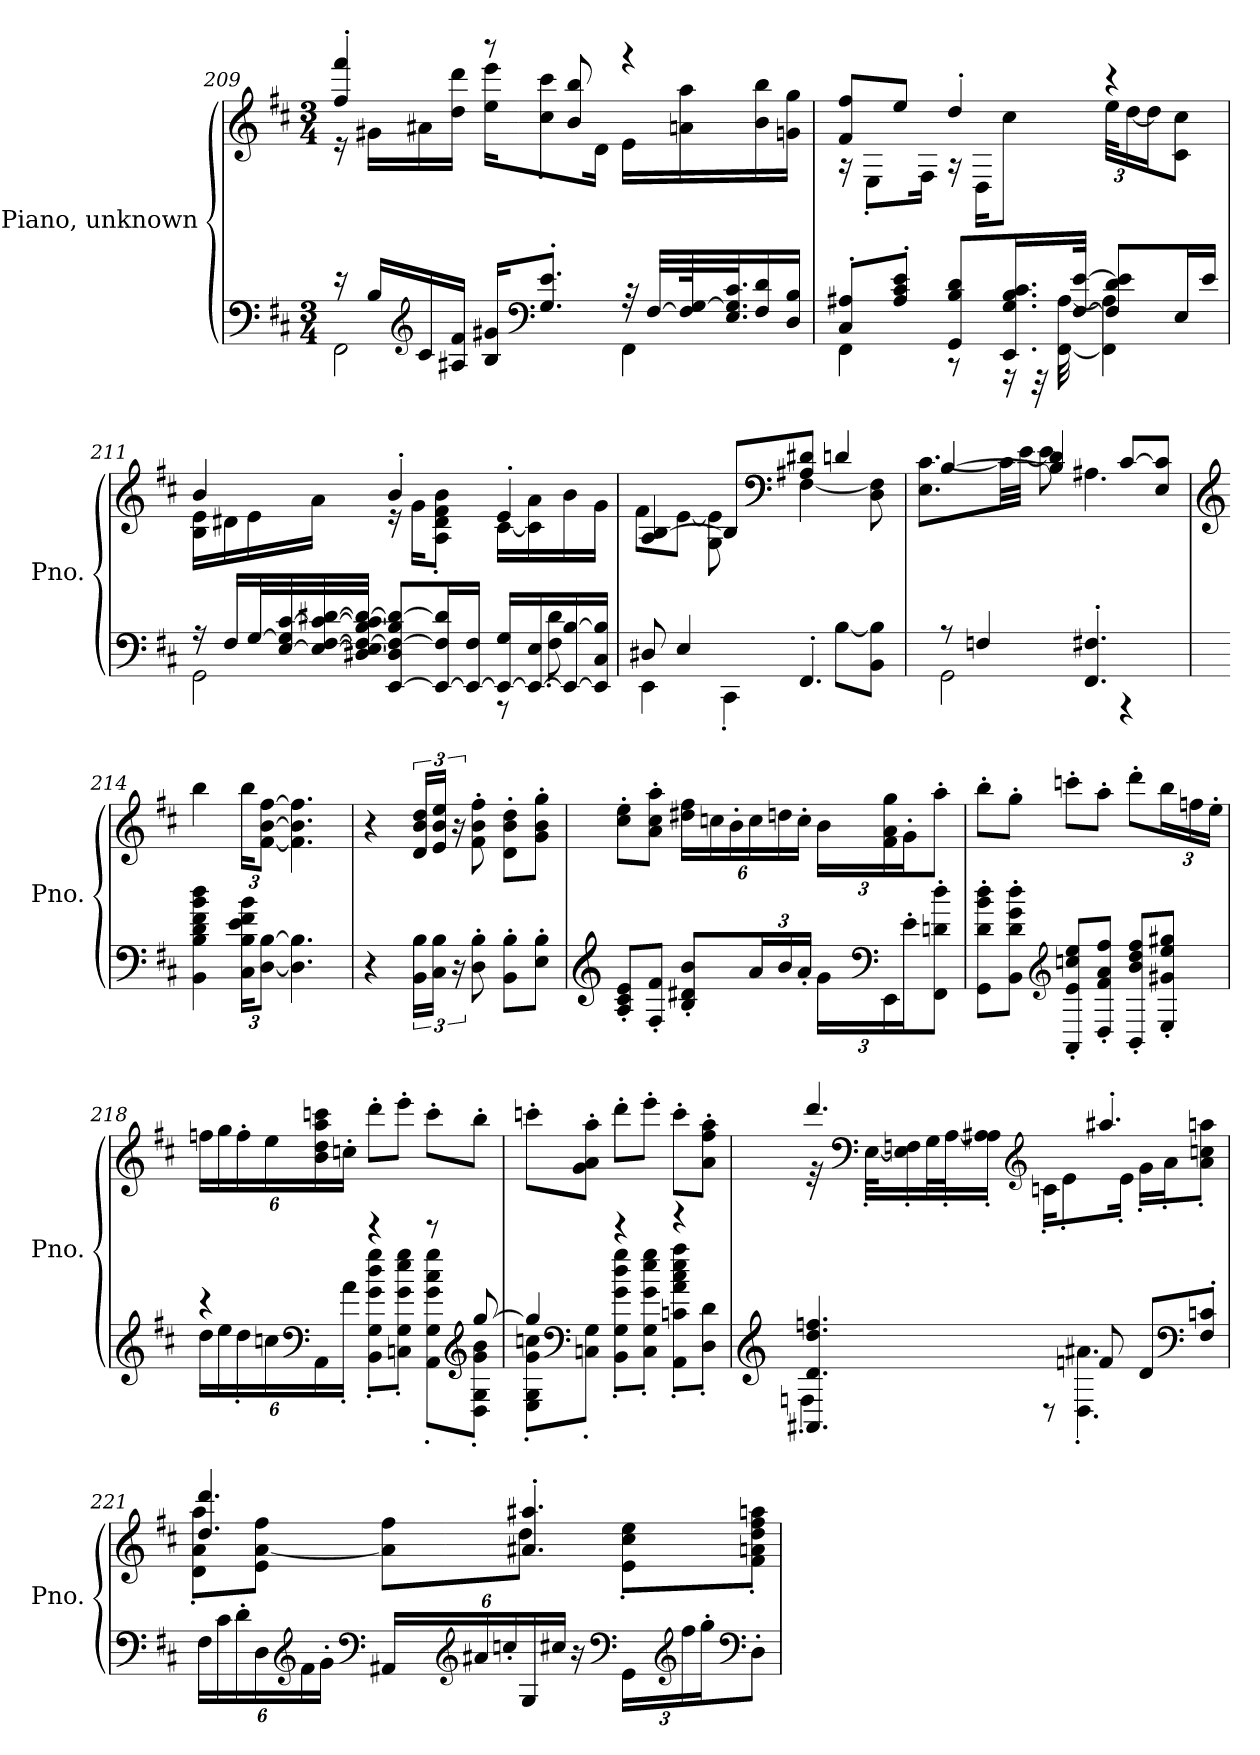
**kern	**kern
*part1	*part1
*staff2	*staff1
*I"Piano, unknown	*
*I'Pno.	*
!!LO:LB:g=z
*clefF4	*clefG2
*k[f#c#]	*k[f#c#]
*M3/4	*M3/4
=209	=209
*^	*^
16r	2FF#\	4ff#/' 4fff#/'	16r
16B/LL	.	.	16g#X\LL
*clefG2	*	*	*
16c#/	.	.	16a#X\
16A#X/ 16f#/JJ	.	.	16dd\ 16ddd\JJ
16B/ 16g#X/KL	.	8r	16ee\ 16eee\KL
*clefF4	*	*	*
8.G/' 8.e/'J	.	.	8cc#\' 8ccc#\'
.	.	8b/ 8bb/	.
.	.	.	16d\Jk
32r	4FF#\	4r	16e\LL
[32F#/LLL	.	.	.
64F#/] [64G/K	.	.	16an\ 16aa\
32.E/ 32.G/] 32.c#/J	.	.	.
16F#/ 16d/	.	.	16b\ 16bb\
16D/ 16B/JJ	.	.	16gn\ 16gg\JJ
=210	=210	=210	=210
8C#/' 8A#X/'L	4FF#\	8f#/ 8ff#/L	16r
.	.	.	8E'\L
8A#/' 8c#/' 8e/'J	.	8ee/J	.
.	.	.	16F#\Jk
8GG/ 8B/ 8d/L	8r	4dd'/	16r
.	.	.	16D\KL
16.EE/ 16.G/ 16.B/ 16.c#/L	16r	.	8cc#\J
.	32r	.	.
[32F#/ [32e/JJk	[32FF#\ [32A#\	.	.
*	*	*	*Xbrackettup
8F#/] 8d/ 8e/]L	4FF#\] 4A#\]	4r	48ee\KLL
.	.	.	[24dd\
.	.	.	16dd\J]
16E/L	.	.	8c#\ 8cc#\J
16e/JJ	.	.	.
!!LO:LB:g=z	!!
=211	=211	=211	=211
16r	2GG\	4b/	16B\ 16e\LL
16F#/LL	.	.	16d#X\
[32G/L	.	.	16e\
[32E/ 32G/] [32c#/	.	.	.
32E/_ [32F#/ 32c#/_ [32d#X/	.	.	16a\JJ
[32D#X/ 32E/] 32F#/_ [32B/ 32c#/] 32d#/_JJJ	.	.	.
[8EE/ 8D#/] 8F#/_ 8B/] 8d#/_L	.	4b'/	16r
.	.	.	16g\KL
16EE/_ 16F#/] 16d#/]L	.	.	8A\' 8d#\' 8f#\' 8b\'J
16EE/_ 16F#/JJ	.	.	.
16EE/_ 16G/LL	8r	4e'/	[16c#\LL
16EE/_ 16E/	.	.	16c#\] 16a\
16EE/_ [16B/	8F#\' 8d#\'	.	16b\
16EE/] 16C#/ 16B/]JJ	.	.	16g\JJ
=212	=212	=212	=212
8D#X/	4EE\	4A/ [4B/	8f#\L
4E/	.	.	[8e\J
.	4CC#'\	8B/L]	8G\ 8e\]
*	*	*clefF4	*
4.FF#'/	.	8A#X/ 8d#X/J	[4F#\
.	[8B\L	4dn/	.
.	8BB\ 8B\]J	.	8D\ 8F#\]
!!LO:LB:g=z	!!
=213	=213	=213	=213
8r	2GG\	[4B/	8.E\ [8.c#\L
4Fn/	.	.	.
.	.	.	32c#\LL]
.	.	.	[32e\JJJ
.	.	4B/] 4d/	8e\]
4.FF#/' 4.F#X/'	.	.	4.A#X\
.	4r	[8c#/L	.
.	.	8E/ 8c#/]J	.
*v	*v	*	*
*	*v	*v
=214	=214
*	*clefG2
4BB\ 4B\ 4d\ 4f#\ 4b\ 4dd\	4bb\
*Xbrackettup	*
24C#\ 24B\ 24e\ 24f#\ 24b\KL	24bb\KL
[12D\ [12B\J	[12f#\ [12b\ [12ff#\J
4.D\] 4.B\]	4.f#\] 4.b\] 4.ff#\]
=215	=215
4r	4r
*brackettup	*brackettup
24BB\ 24B\LL	24d/ 24b/ 24dd/LL
24C#\ 24B\JJ	24e/ 24b/ 24ee/JJ
24r	24r
8D\' 8B\'	8f#\' 8b\' 8ff#\'
8BB\' 8B\'L	8d\' 8b\' 8dd\'L
8E\' 8B\'J	8g\' 8b\' 8gg\'J
!!LO:PB:g=z
=216	=216
*clefG2	*
8A/' 8c#/' 8e/'L	8cc#\' 8ee\'L
8F#/' 8f#/'J	8a\' 8cc#\' 8aa\'J
*	*Xbrackettup
8B/' 8d#X/' 8b/'L	24dd#X\ 24ff#\LL
.	24ccn\
.	24b'\
*Xbrackettup	*
24a/L	24cc\
24b/	24ddn\
24a'/JJ	24cc'\JJ
24g\LL	24b\LL
*clefF4	*
24EE\	24f#\ 24a\ 24gg\
24e'\J	24g'\J
8FF#\' 8dn\' 8dd\'J	8aa'\J
=217	=217
8GG\' 8d\' 8b\' 8dd\'L	8bb'\L
8BB\' 8d\' 8g\' 8dd\'J	8gg'\J
*clefG2	*
8AA/' 8e/' 8ccn/' 8ee/'L	8cccn'\L
8D/' 8f#/' 8a/' 8ff#/'J	8aa'\J
8BB/' 8b/' 8dd/' 8ff#/'L	8ddd'\L
8E/' 8g#X/' 8ee/' 8gg#X/'J	24bb\L
.	24ffn\
.	24ee'\JJ
!!LO:LB:g=z
=218	=218
*^	*
4r	24dd\LL	24ffn\LL
.	24ee\	24gg\
.	24dd'\	24ff'\
.	24ccn\	24ee\
*clefF4	*	*
.	24AA\	24b\ 24dd\ 24aa\ 24cccn\
.	24a'\JJ	24ccn'\JJ
4r	8BB\' 8G\' 8g\' 8dd\' 8gg\'L	8ddd'\L
.	8Cn\' 8G\' 8g\' 8ee\' 8gg\'J	8eee'\J
8r	8AA\' 8G\' 8g\' 8cc\' 8gg\'L	8ccc'\L
*clefG2	*	*
[8gg/	8D\' 8G\' 8g\' 8b\'J	8bb'\J
=219	=219	=219
4gg/]	8E\' 8G\' 8g\' 8ccn\'L	8cccn'\L
*clefF4	*	*
.	8Cn\' 8G\'J	8g\' 8a\' 8aa\'J
4r	8BB\' 8G\' 8g\' 8dd\' 8gg\'L	8ddd'\L
.	8C\' 8G\' 8g\' 8ee\' 8gg\'J	8eee'\J
4r	8AA\' 8cn\' 8a\' 8cc\' 8ee\' 8aa\'L	8ccc'\L
.	8D\' 8d\'J	8a\' 8ff#\' 8aa\'J
!!LO:LB:g=z
=220	=220	=220
*clefG2	*	*
*	*	*^
4.AA#X/ 4.d/ 4.dd/ 4.ffn/	4Fn'\	4.ddd/	32r
*	*	*clefF4	*
.	.	.	[32E'\KLL
.	.	.	16E\]' 16Fn\'
.	.	.	32G\L
.	.	.	[32A'\J
.	.	.	16A\]' 16A#X\'JJ
*	*	*clefG2	*
.	8r	.	16cn'\KL
.	.	.	8e'\
8fn/	4.D\' 4.a#X\'	4.aa#X'/	.
.	.	.	16e'\Jk
8d/L	.	.	16g'\LL
.	.	.	16a'\J
*clefF4	*	*	*
8F/' 8cn/'J	.	.	8a\' 8ccn\' 8aan\'J
*v	*v	*	*
!!LO:LB:g=z	!!
=221	=221	=221
24F#\LL	4.dd/ 4.ddd/	8d\' 8a\' 8aa\'L
24c#\	.	.
24d'\	.	.
24D\	.	8e\ [8a\ 8ff#\J
*clefG2	*	*
24f#\	.	.
24g'\JJ	.	.
*clefF4	*	*
24AA#X/LL	.	8a\] 8ff#\L
*clefG2	*	*
24a#X/	.	.
24ccn'/	.	.
*brackettup	*	*
24G/	4.a#X/' 4.aa#X/'	8dd\J
24cc#X/JJ	.	.
24r	.	.
*clefF4	*	*
*Xbrackettup	*	*
24GG\LL	.	8e\' 8cc#\' 8ee\'L
*clefG2	*	*
24ff#\	.	.
24gg'\J	.	.
*clefF4	*	*
8D'\J	.	8f#\' 8an\' 8dd\' 8ff#\' 8aan\'J
*	*v	*v
=	=
*-	*-
